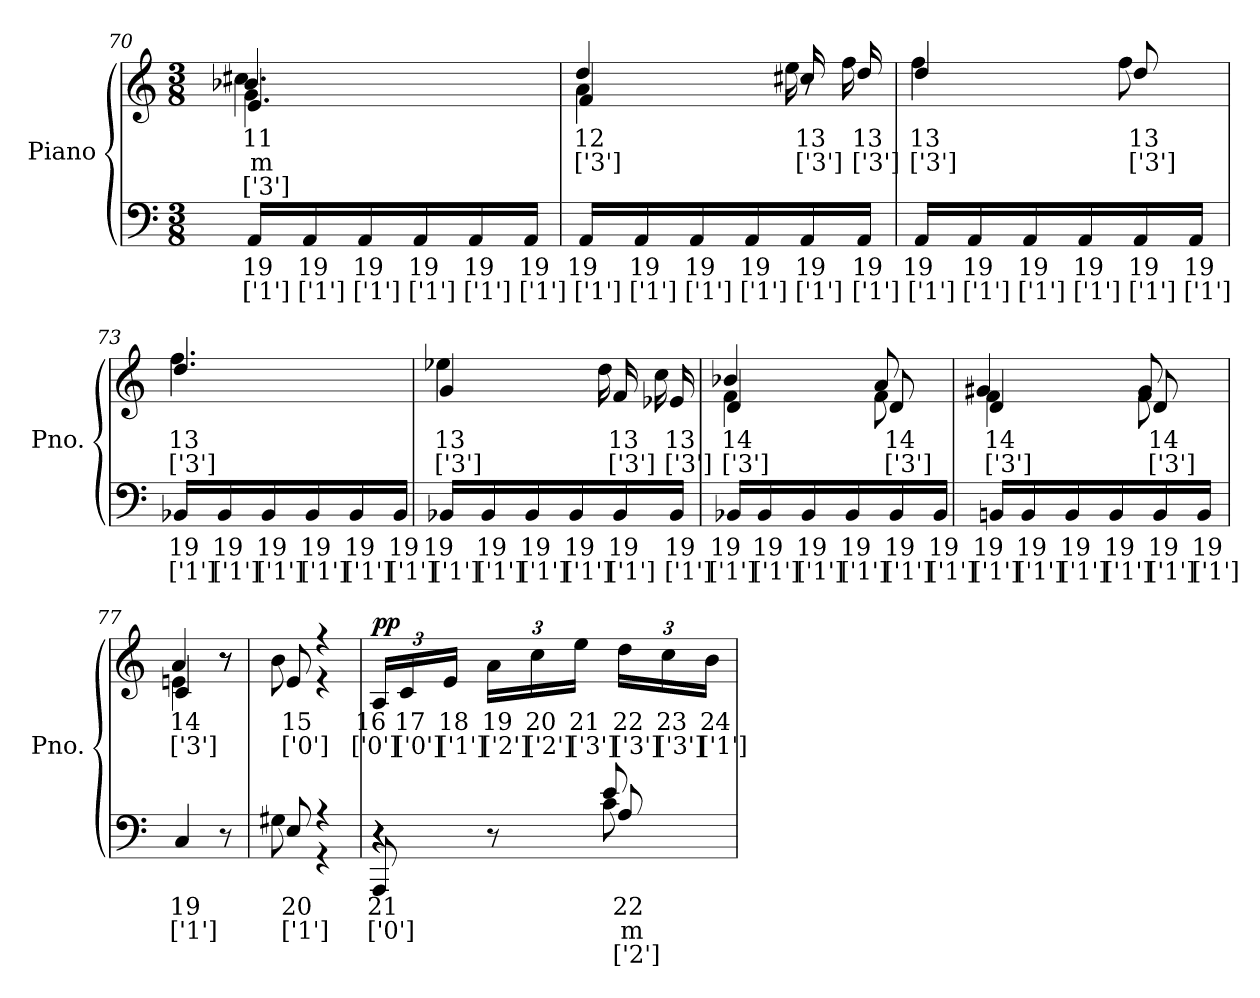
**kern	**text	**text	**text	**kern	**text	**text	**text	**dynam
*part1	*part1	*part1	*part1	*part1	*part1	*part1	*part1	*part1
*staff2	*staff2	*staff2	*staff2	*staff1	*staff1	*staff1	*staff1	*staff1/2
*I"Piano	*	*	*	*	*	*	*	*
*I'Pno.	*	*	*	*	*	*	*	*
*clefF4	*	*	*	*clefG2	*	*	*	*
*k[]	*	*	*	*k[]	*	*	*	*
*M3/8	*	*	*	*M3/8	*	*	*	*
=70	=70	=70	=70	=70	=70	=70	=70	=70
*	*	*	*	*^	*	*	*	*
*	*	*	*	*	*^	*	*	*	*
*	*	*	*	*	*	*^	*	*	*	*
16AAi/LL	19	['1']	.	4.ej	4.gZ	4.b-XV	4.cc#XN	11	m	['3']	.
16AAi/	19	['1']	.	.	.	.	.	.	.	.	.
16AAi/	19	['1']	.	.	.	.	.	.	.	.	.
16AAi/	19	['1']	.	.	.	.	.	.	.	.	.
16AAi/	19	['1']	.	.	.	.	.	.	.	.	.
16AAi/JJ	19	['1']	.	.	.	.	.	.	.	.	.
*	*	*	*	*v	*v	*v	*v	*	*	*	*
=71	=71	=71	=71	=71	=71	=71	=71	=71
*	*	*	*	*^	*	*	*	*
*	*	*	*	*	*^	*	*	*	*
16AAi/LL	19	['1']	.	4fj	4aZ	4ddN	12	['3']	.	.
16AAi/	19	['1']	.	.	.	.	.	.	.	.
16AAi/	19	['1']	.	.	.	.	.	.	.	.
16AAi/	19	['1']	.	.	.	.	.	.	.	.
16AAi/	19	['1']	.	16cc#XZ	16eeN	8r	13	['3']	.	.
16AAi/JJ	19	['1']	.	16ddZ	16ffN	.	13	['3']	.	.
*	*	*	*	*v	*v	*v	*	*	*	*
!!LO:LB:g=z
=72	=72	=72	=72	=72	=72	=72	=72	=72
*	*	*	*	*^	*	*	*	*
16AAi/LL	19	['1']	.	4ddZ	4ffN	13	['3']	.	.
16AAi/	19	['1']	.	.	.	.	.	.	.
16AAi/	19	['1']	.	.	.	.	.	.	.
16AAi/	19	['1']	.	.	.	.	.	.	.
16AAi/	19	['1']	.	8ddZ	8ffN	13	['3']	.	.
16AAi/JJ	19	['1']	.	.	.	.	.	.	.
=73	=73	=73	=73	=73	=73	=73	=73	=73	=73
16BB-Xi/LL	19	['1']	.	4.ddZ	4.ffN	13	['3']	.	.
16BB-i/	19	['1']	.	.	.	.	.	.	.
16BB-i/	19	['1']	.	.	.	.	.	.	.
16BB-i/	19	['1']	.	.	.	.	.	.	.
16BB-i/	19	['1']	.	.	.	.	.	.	.
16BB-i/JJ	19	['1']	.	.	.	.	.	.	.
=74	=74	=74	=74	=74	=74	=74	=74	=74	=74
16BB-Xi/LL	19	['1']	.	4gZ	4ee-XN	13	['3']	.	.
16BB-i/	19	['1']	.	.	.	.	.	.	.
16BB-i/	19	['1']	.	.	.	.	.	.	.
16BB-i/	19	['1']	.	.	.	.	.	.	.
16BB-i/	19	['1']	.	16fZ	16ddN	13	['3']	.	.
16BB-i/JJ	19	['1']	.	16e-XZ	16ccN	13	['3']	.	.
*	*	*	*	*v	*v	*	*	*	*
=75	=75	=75	=75	=75	=75	=75	=75	=75
*	*	*	*	*^	*	*	*	*
*	*	*	*	*	*^	*	*	*	*
16BB-Xi/LL	19	['1']	.	4dj	4fV	4b-XN	14	['3']	.	.
16BB-i/	19	['1']	.	.	.	.	.	.	.	.
16BB-i/	19	['1']	.	.	.	.	.	.	.	.
16BB-i/	19	['1']	.	.	.	.	.	.	.	.
16BB-i/	19	['1']	.	8dj	8fV	8aN	14	['3']	.	.
16BB-i/JJ	19	['1']	.	.	.	.	.	.	.	.
=76	=76	=76	=76	=76	=76	=76	=76	=76	=76	=76
16BBni/LL	19	['1']	.	4dj	4fV	4g#XN	14	['3']	.	.
16BBi/	19	['1']	.	.	.	.	.	.	.	.
16BBi/	19	['1']	.	.	.	.	.	.	.	.
16BBi/	19	['1']	.	.	.	.	.	.	.	.
16BBi/	19	['1']	.	8dj	8fV	8g#N	14	['3']	.	.
16BBi/JJ	19	['1']	.	.	.	.	.	.	.	.
=77	=77	=77	=77	=77	=77	=77	=77	=77	=77	=77
4Ci/	19	['1']	.	4cj	4enV	4aN	14	['3']	.	.
8r	.	.	.	8r	8r	8r	.	.	.	.
*	*	*	*	*v	*v	*v	*	*	*	*
=78	=78	=78	=78	=78	=78	=78	=78	=78
*^	*	*	*	*	*	*	*	*
*	*	*	*	*	*^	*	*	*	*
8El	8G#Xi	20	['1']	.	8eV	8bj	15	['0']	.	.
4r	4r	.	.	.	4r	4r	.	.	.	.
*v	*v	*	*	*	*	*	*	*	*	*
*	*	*	*	*v	*v	*	*	*	*
!!LO:PB:g=z
=79	=79	=79	=79	=79	=79	=79	=79	=79
*^	*	*	*	*	*	*	*	*
*	*^	*	*	*	*	*	*	*	*
*	*	*	*	*	*	*Xbrackettup	*	*	*	*
*	*	*	*	*	*	*^	*	*	*	*
!	!	!	!	!	!	!	!	!	!	!	!LO:DY:b
*	*	*	*	*	*	*v	*v	*	*	*	*
8AAA!/	4r	4r	21	['0']	.	24Aj/LL	16	['0']	.	pp
.	.	.	.	.	.	24cj/	17	['0']	.	.
.	.	.	.	.	.	24eZ/JJ	18	['1']	.	.
8r	.	.	.	.	.	24aV\LL	19	['2']	.	.
.	.	.	.	.	.	24ccV\	20	['2']	.	.
.	.	.	.	.	.	24eeN\JJ	21	['3']	.	.
8A!	8ci	8el	22	m	['2']	24ddN\LL	22	['3']	.	.
.	.	.	.	.	.	24ccN\	23	['3']	.	.
.	.	.	.	.	.	24bZ\JJ	24	['1']	.	.
*v	*v	*v	*	*	*	*	*	*	*	*
=	=	=	=	=	=	=	=	=
*-	*-	*-	*-	*-	*-	*-	*-	*-
